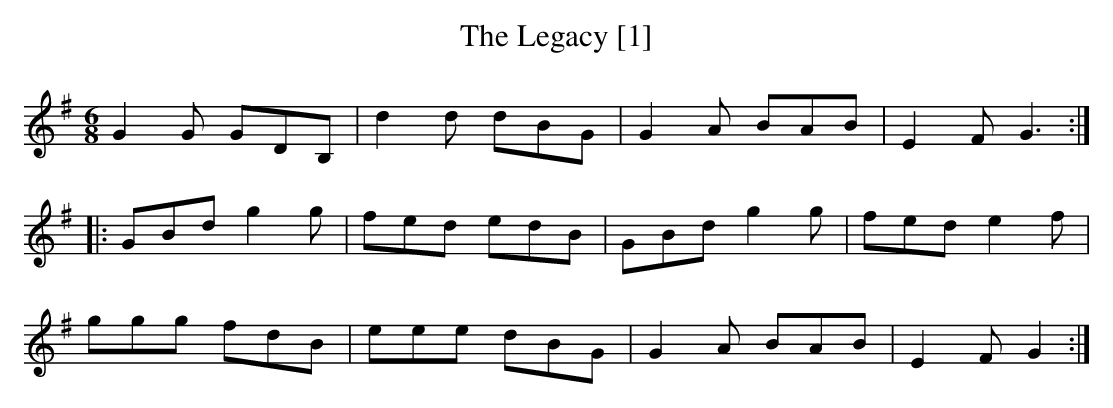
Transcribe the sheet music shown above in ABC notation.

X:1
T:The Legacy [1]
M:6/8
L:1/8
K:G
G2G GDB,|d2d dBG|G2A BAB|E2F G3:|
|:GBd g2g|fed edB|GBd g2g|fed e2f|
ggg fdB|eee dBG|G2A BAB|E2F G2:|]
